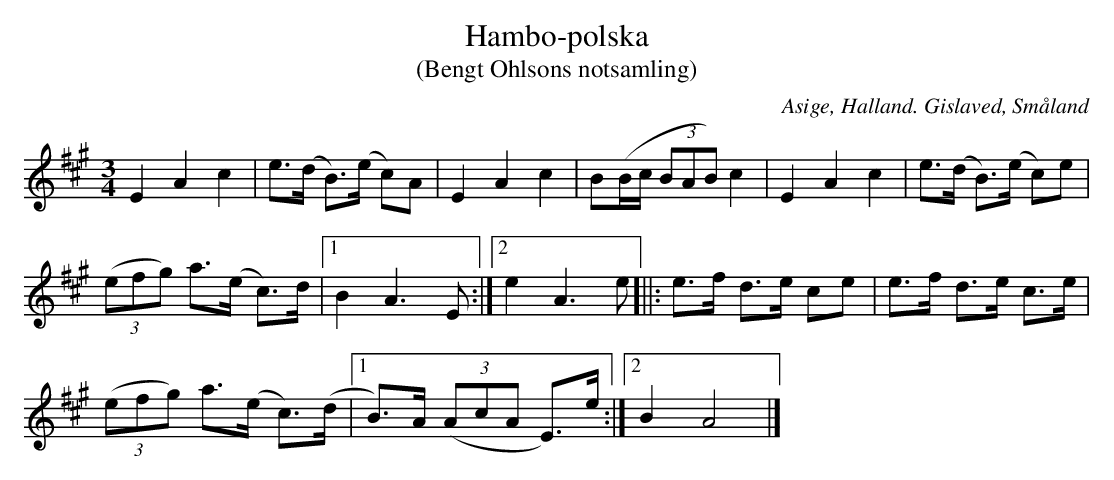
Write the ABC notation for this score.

X:1
T:Hambo-polska
T:(Bengt Ohlsons notsamling)
O:Asige, Halland. Gislaved, Småland
M:3/4
K:A
L:1/8
E2A2c2|e>(d B)>(e c)A | E2A2c2| B(B/2c/2 (3BAB) c2 | E2A2c2|e>(d B)>(e c)e |
 ((3efg) a>(e c)>d |1 B2 A3 E :|2 e2 A3 e]||: e>f d>e ce |e>f d>e c>e |
 ((3efg) a>(e c)>(d |1 B)>A (3(AcA E)>e :|2 B2 A4|]
